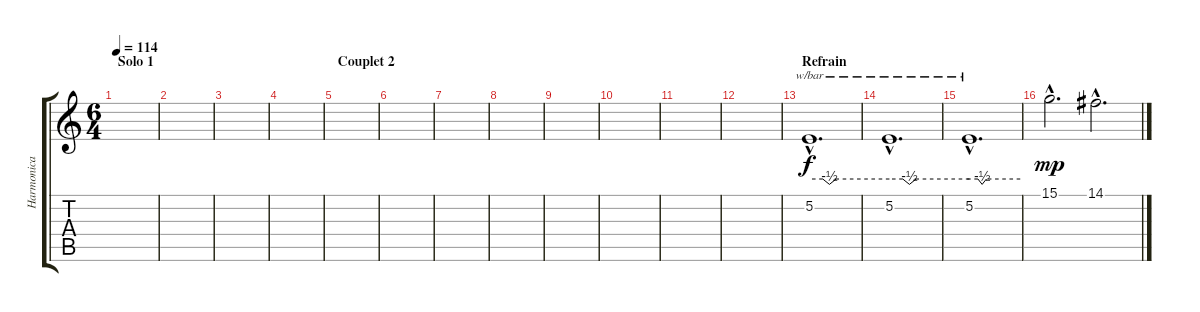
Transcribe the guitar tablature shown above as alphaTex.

\track ("Harmonica" "Harmonica") {instrument harmonica}
\staff {score tabs}
\tuning (E4 B3 G3 D3 A2 E2) {hide}
\ts (6 4)
\section ("" "Solo 1")
\tempo 114
\clef g2
\ks c
|
|
|
|
\section ("" "Couplet 2")
|
|
|
|
|
|
|
|
\section ("" "Refrain")
5.2{hac}.1{d tbe (custom default 0 0 10 0 15 -2 20 0 60 0)} |
5.2{hac}.1{d tbe (custom default 0 0 10 0 15 -2 20 0 60 0)} |
5.2{hac}.1{d tbe (custom default 0 0 10 0 15 -2 20 0 60 0)} |
15.1{hac}.2{d dy mp} 14.1{hac}.2{d}
